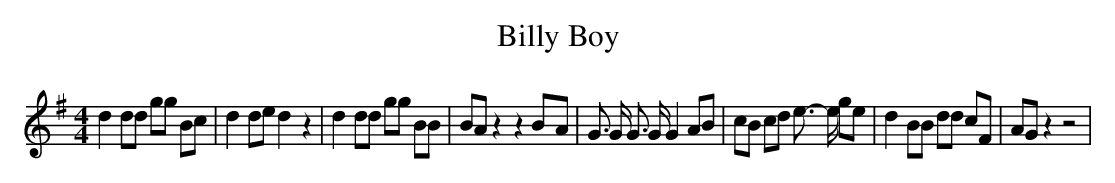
X:1
T:Billy Boy
M:4/4
L:1/8
K:G
 d2 dd gg Bc| d2 de d2 z2| d2 dd gg BB| BA z2 z2B-A| G3/2 G/2 G3/2 G/2 G2 AB|\
 cB cd e3/2- e/2 ge| d2 BB dd cF| AG z2 z4|
